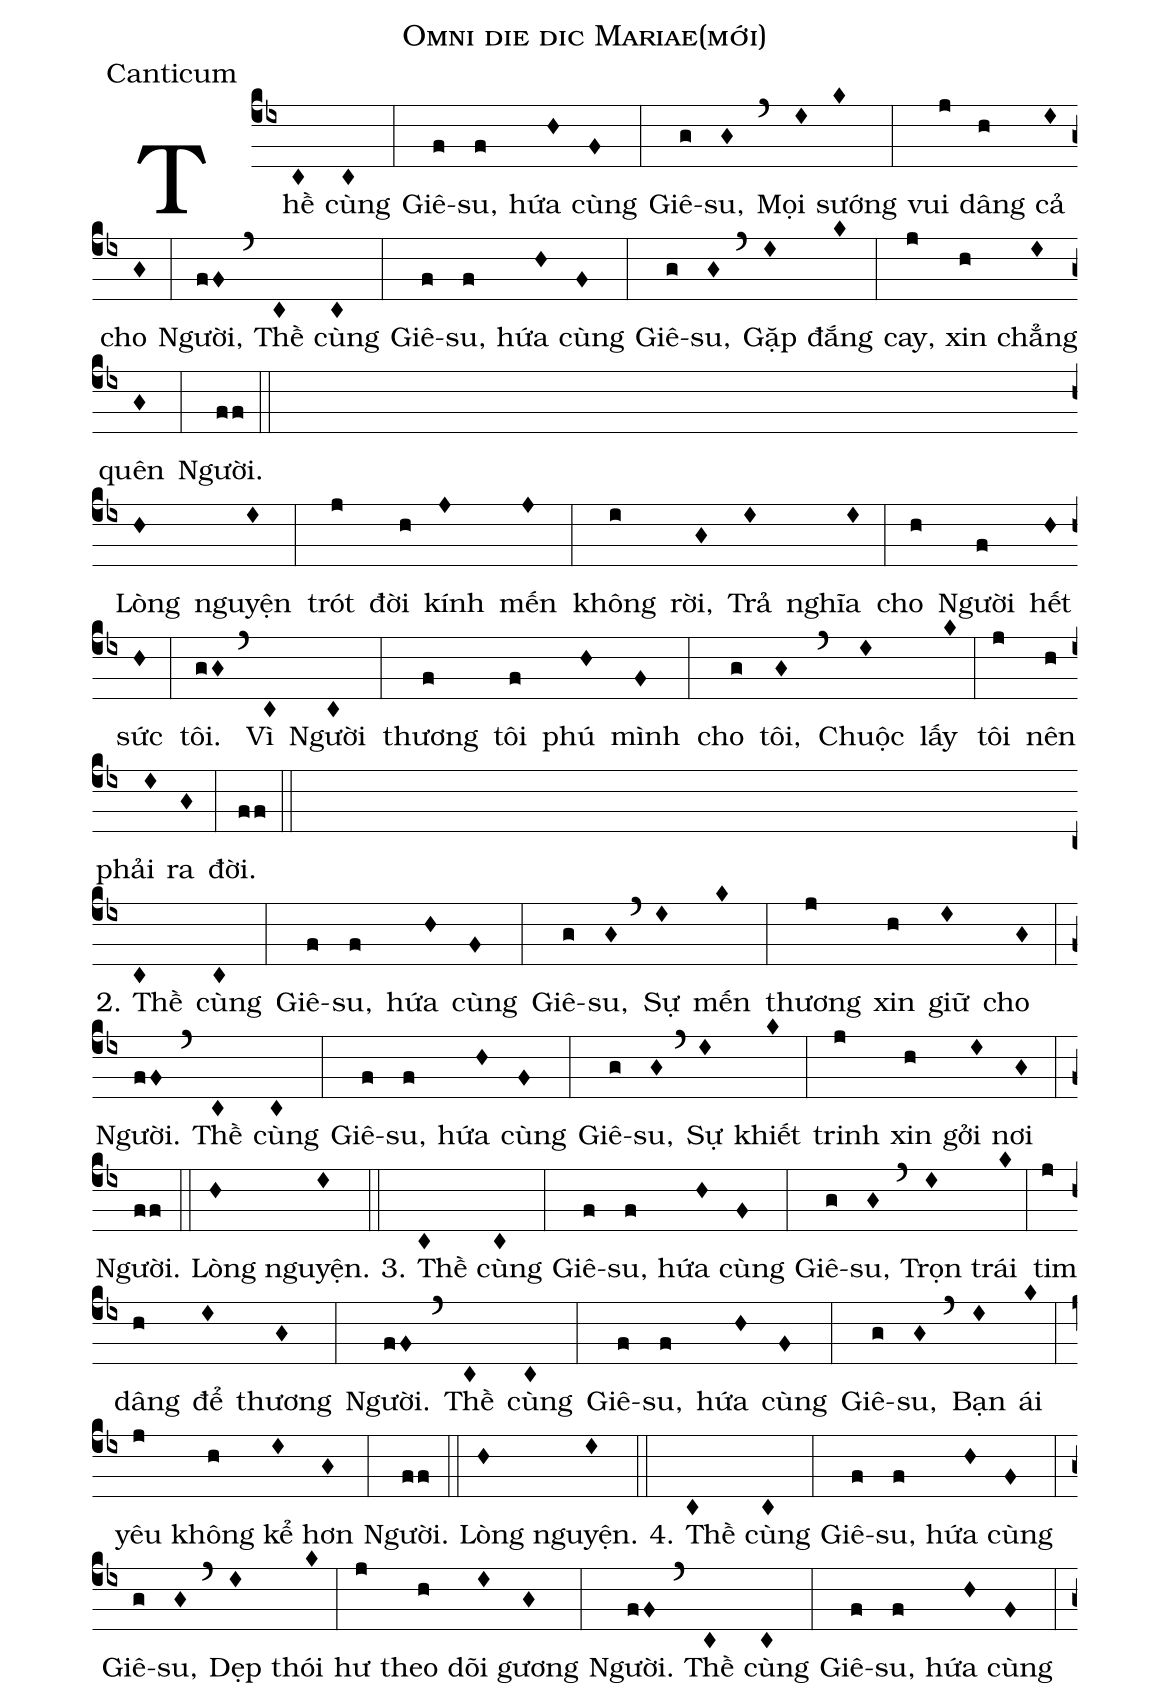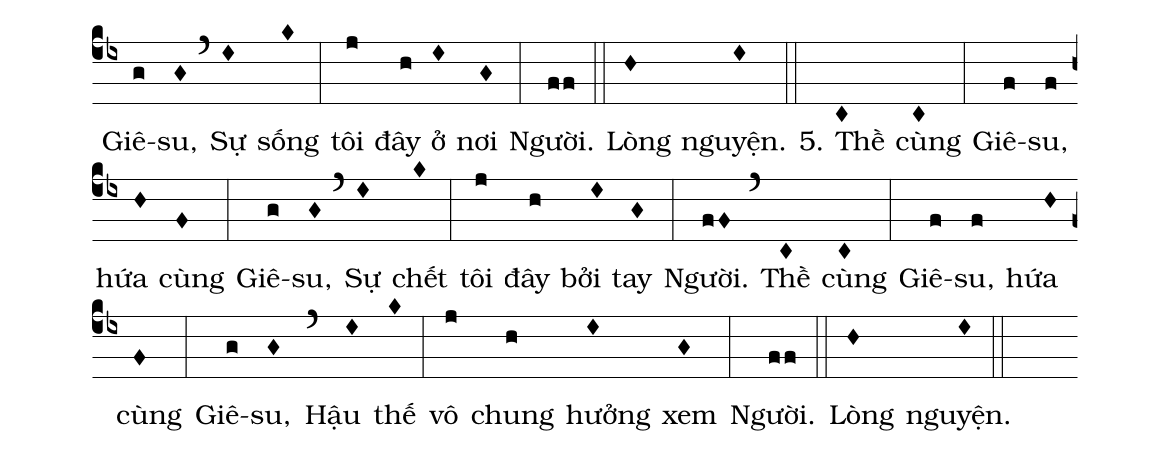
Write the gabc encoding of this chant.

name:Omni die dic Mariae(mới);
office-part:Canticum;
%%
(cb4)Thề(C) cùng(C) (:) Giê-(f)su,(f) hứa(H) cùng(F) (:) Giê-(g)su,(G) (`)
Mọi(I) sướng(K) (:) vui(j) dâng(h) cả(I) cho(G) (:) Người,(fF) (`)
Thề(C) cùng(C) (:) Giê-(f)su,(f) hứa(H) cùng(F) (:) Giê-(g)su,(G) (`)
Gặp(I) đắng(K) (:) cay,(j) xin(h) chẳng(I) quên(G) (:) Người.(ff) (::Z)

Lòng(H) nguyện(I) (:) trót(j) đời(h) kính(J) mến(J) (:) không(i) rời,(G)
Trả(I) nghĩa(I) (:) cho(h) Người(f) hết(H) sức(H) (:) tôi.(gG) (`)
Vì(C) Người(C) (:) thương(f) tôi(f) phú(H) mình(F) (:) cho(g) tôi,(G) (`)
Chuộc(I) lấy(K) (:) tôi(j) nên(h) phải(I) ra(G) (:) đời.(ff) (::Z)

2. Thề(C) cùng(C) (:) Giê-(f)su,(f) hứa(H) cùng(F) (:) Giê-(g)su,(G) (`)
Sự(I) mến(K) (:) thương(j) xin(h) giữ(I) cho(G) (:) Người.(fF) (`)
Thề(C) cùng(C) (:) Giê-(f)su,(f) hứa(H) cùng(F) (:) Giê-(g)su,(G) (`)
Sự(I) khiết(K) (:) trinh(j) xin(h) gởi(I) nơi(G) (:) Người.(ff) (::)

Lòng(H) nguyện.(I) (::)

3. Thề(C) cùng(C) (:) Giê-(f)su,(f) hứa(H) cùng(F) (:) Giê-(g)su,(G) (`)
Trọn(I) trái(K) (:) tim(j) dâng(h) để(I) thương(G) (:) Người.(fF) (`)
Thề(C) cùng(C) (:) Giê-(f)su,(f) hứa(H) cùng(F) (:) Giê-(g)su,(G) (`)
Bạn(I) ái(K) (:) yêu(j) không(h) kể(I) hơn(G) (:) Người.(ff) (::)

Lòng(H) nguyện.(I) (::)

4. Thề(C) cùng(C) (:) Giê-(f)su,(f) hứa(H) cùng(F) (:) Giê-(g)su,(G) (`)
Dẹp(I) thói(K) (:) hư(j) theo(h) dõi(I) gương(G) (:) Người.(fF) (`)
Thề(C) cùng(C) (:) Giê-(f)su,(f) hứa(H) cùng(F) (:) Giê-(g)su,(G) (`)
Sự(I) sống(K) (:) tôi(j) đây(h) ở(I) nơi(G) (:) Người.(ff) (::)

Lòng(H) nguyện.(I) (::)

5. Thề(C) cùng(C) (:) Giê-(f)su,(f) hứa(H) cùng(F) (:) Giê-(g)su,(G) (`)
Sự(I) chết(K) (:) tôi(j) đây(h) bởi(I) tay(G) (:) Người.(fF) (`)
Thề(C) cùng(C) (:) Giê-(f)su,(f) hứa(H) cùng(F) (:) Giê-(g)su,(G) (`)
Hậu(I) thế(K) (:) vô(j) chung(h) hưởng(I) xem(G) (:) Người.(ff) (::) Lòng(H) nguyện.(I) (::)
